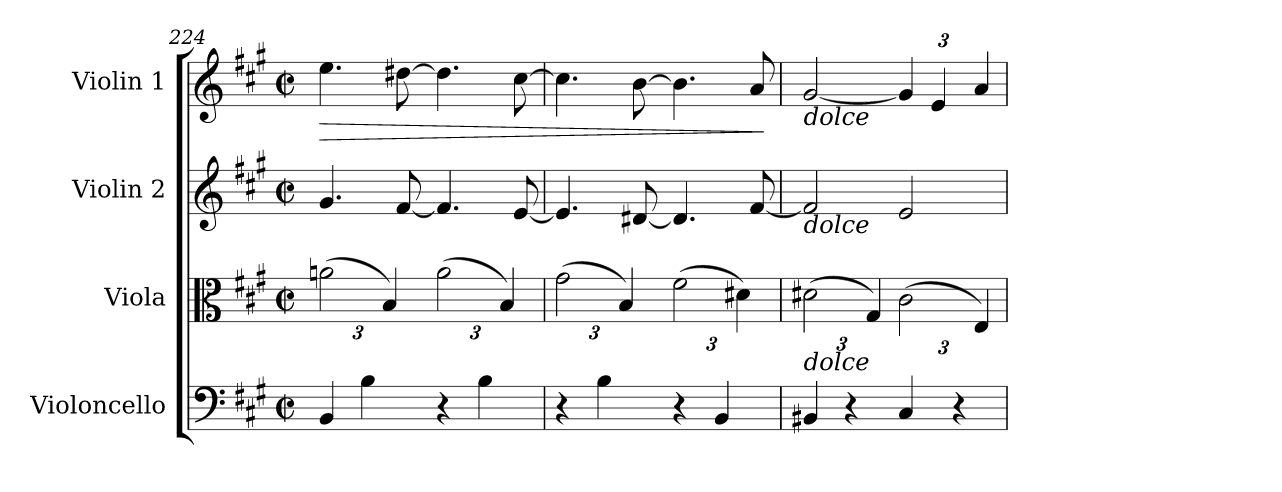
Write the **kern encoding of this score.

**kern	**kern	**kern	**kern	**dynam
*part4	*part3	*part2	*part1	*part1
*staff4	*staff3	*staff2	*staff1	*staff1
*I"Violoncello	*I"Viola	*I"Violin 2	*I"Violin 1	*
*I'Vc	*I'Vla	*I'Vln	*I'Vln	*
*clefF4	*clefC3	*clefG2	*clefG2	*
*k[f#c#g#]	*k[f#c#g#]	*k[f#c#g#]	*k[f#c#g#]	*
*M2/2	*M2/2	*M2/2	*M2/2	*
*met(c|)	*met(c|)	*met(c|)	*met(c|)	*
*	*Xbrackettup	*	*	*
=224	=224	=224	=224	=224
!	!	!	!	!LO:HP:b
4BB/	(3an\	4.g#/	4.ee\	>
4B\	.	.	.	.
.	6B/)	.	.	.
.	.	[8f#/	[8dd#X\	.
4r	(3a\	4.f#/]	4.dd#\]	.
4B\	.	.	.	.
.	6B/)	.	.	.
.	.	[8e/	[8cc#\	.
=225	=225	=225	=225	=225
4r	(3g#\	4.e/]	4.cc#\]	.
4B\	.	.	.	.
.	6B/)	.	.	.
.	.	[8d#X/	[8b\	.
4r	(3f#\	4.d#/]	4.b\]	.
4BB/	.	.	.	.
.	6d#X\)	.	.	.
.	.	[8f#/	8a/	.
.	.	.	.	]
!!LO:LB:g=z
=226	=226	=226	=226	=226
!	!	!	!LO:TX:b:i:t=dolce	!
!	!	!LO:TX:b:i:t=dolce	!	!
!	!LO:TX:b:i:t=dolce	!	!	!
4BB#X/	(3d#X\	2f#/]	[2g#/	.
4r	.	.	.	.
.	6G#/)	.	.	.
*	*	*	*Xbrackettup	*
4C#/	(3c#\	2e/	6g#/]	.
.	.	.	6e/	.
4r	.	.	.	.
.	6E/)	.	6a/	.
=	=	=	=	=
*-	*-	*-	*-	*-
